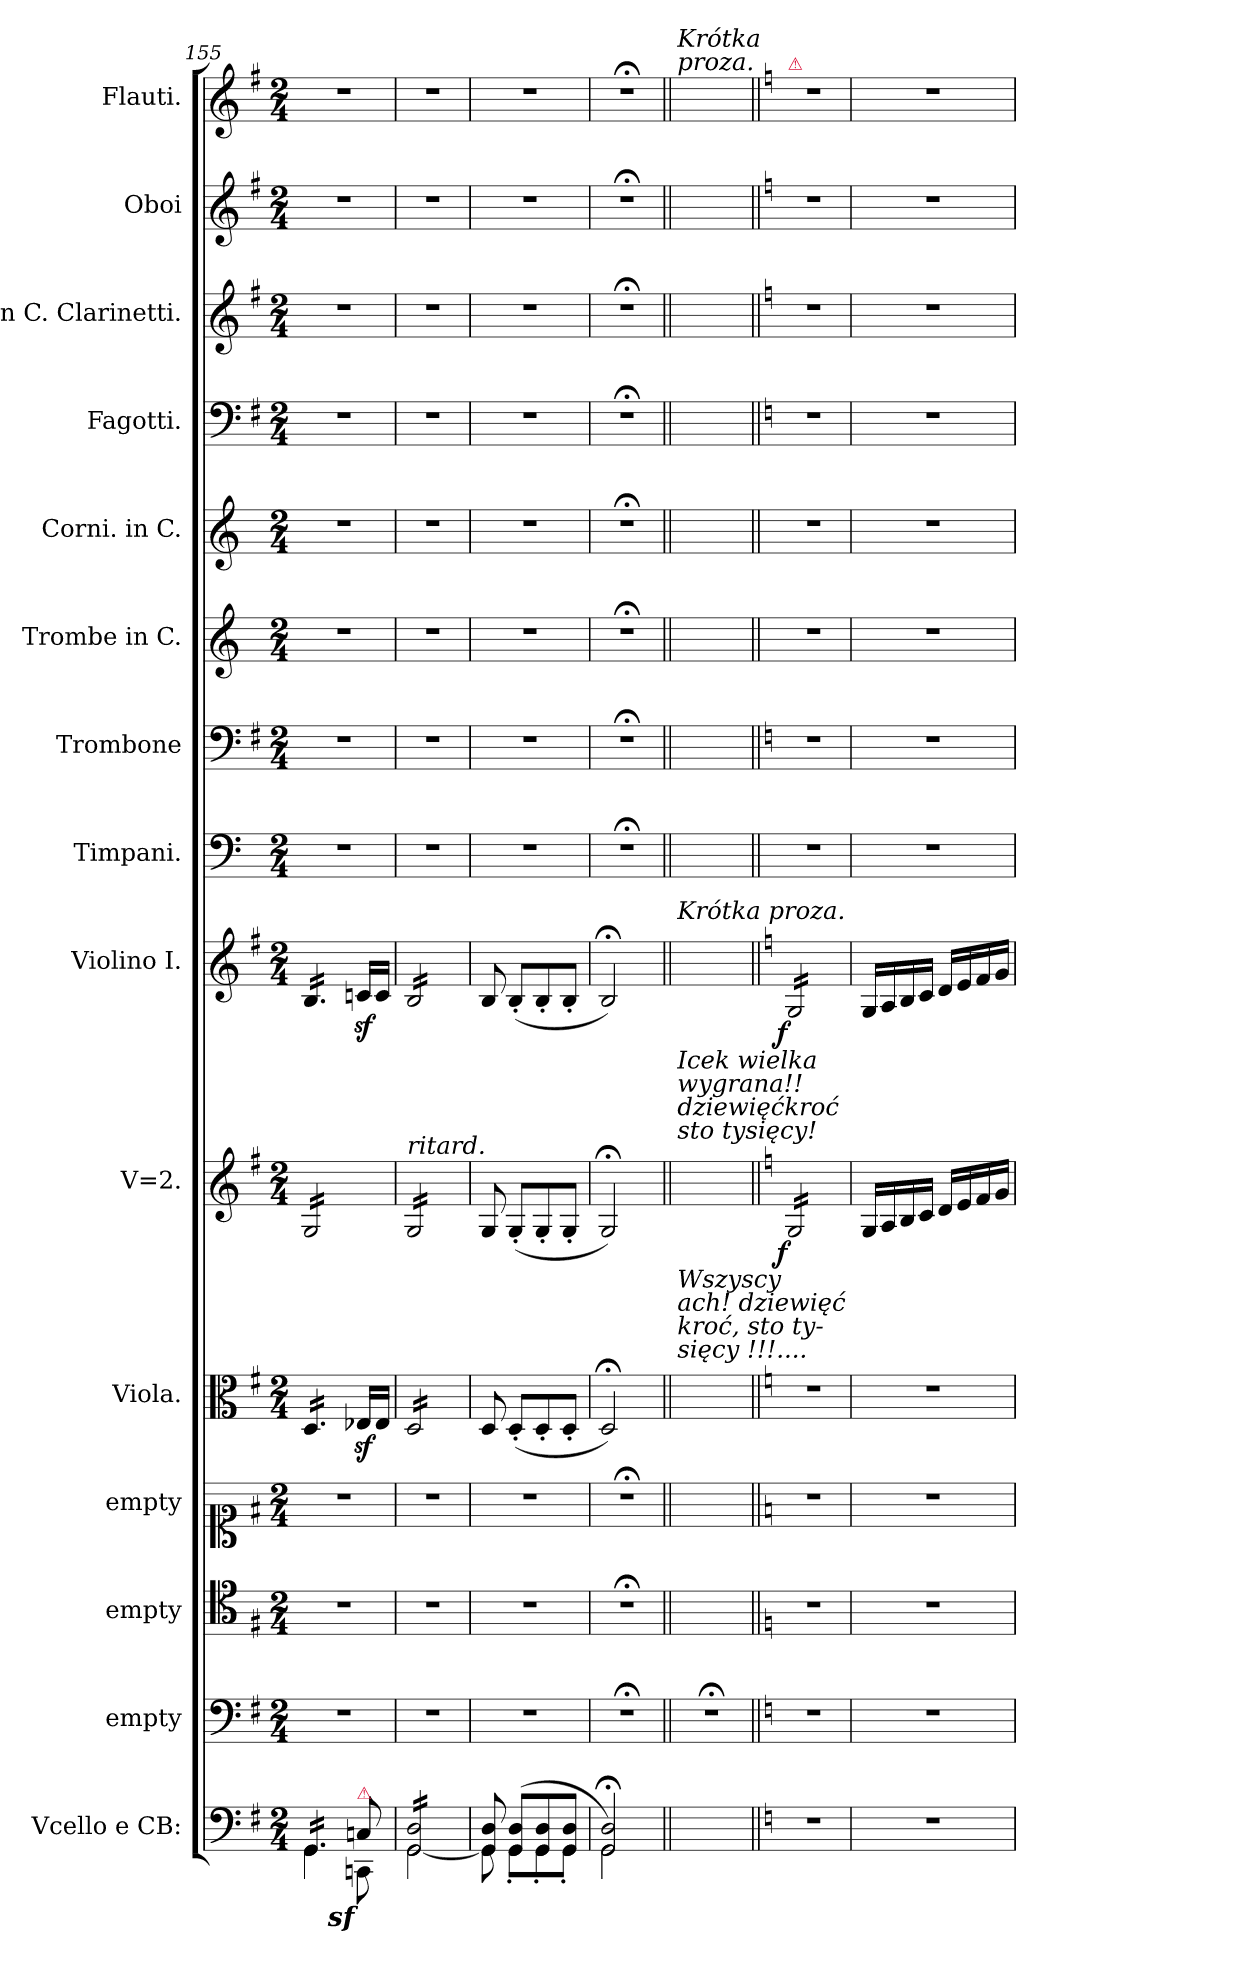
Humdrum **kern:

**kern	**kern	**kern	**kern	**kern	**kern	**dynam	**kern	**dynam	**kern	**kern	**kern	**kern	**kern	**kern	**kern	**kern
*part15	*part14	*part13	*part12	*part11	*part10	*part10	*part9	*part9	*part8	*part7	*part6	*part5	*part4	*part3	*part2	*part1
*staff15	*staff14	*staff13	*staff12	*staff11	*staff10	*staff10	*staff9	*staff9	*staff8	*staff7	*staff6	*staff5	*staff4	*staff3	*staff2	*staff1
*I"Vcello e CB:	*I"empty	*I"empty	*I"empty	*I"Viola.	*I"V=2.	*	*I"Violino I.	*	*I"Timpani.	*I"Trombone	*I"Trombe in C.	*I"Corni. in C.	*I"Fagotti.	*I"in C. Clarinetti.	*I"Oboi	*I"Flauti.
*I'Cb	*	*	*	*I'Vla	*	*	*I'Vln	*	*I'Timp	*I'Trb	*	*	*	*I'Cl	*I'Ob	*I'Fl
*clefF4	*clefF4	*clefC4	*clefC1	*clefC3	*clefG2	*	*clefG2	*	*clefF4	*clefF4	*clefG2	*clefG2	*clefF4	*clefG2	*clefG2	*clefG2
*k[f#]	*k[f#]	*k[f#]	*k[f#]	*k[f#]	*k[f#]	*	*k[f#]	*	*k[]	*k[f#]	*k[]	*k[]	*k[f#]	*k[f#]	*k[f#]	*k[f#]
*M2/4	*M2/4	*M2/4	*M2/4	*M2/4	*M2/4	*	*M2/4	*	*M2/4	*M2/4	*M2/4	*M2/4	*M2/4	*M2/4	*M2/4	*M2/4
=155	=155	=155	=155	=155	=155	=155	=155	=155	=155	=155	=155	=155	=155	=155	=155	=155
*^	*	*	*	*	*	*	*	*	*	*	*	*	*	*	*	*
*tremolo	*	*	*	*	*	*	*	*	*	*	*	*	*	*	*	*	*
*	*	*	*	*	*tremolo	*	*	*	*	*	*	*	*	*	*	*	*
*	*	*	*	*	*	*tremolo	*	*	*	*	*	*	*	*	*	*	*
*	*	*	*	*	*	*	*	*tremolo	*	*	*	*	*	*	*	*	*
(<16GG/LL	4.GG\	2r	2r	2r	16D/LL	16G/LL	.	16B/LL	.	2r	2r	2r	2r	2r	2r	2r	2r
(<16GG/	.	.	.	.	16D/	16G/	.	16B/	.	.	.	.	.	.	.	.	.
(<16GG/	.	.	.	.	16D/	16G/	.	16B/	.	.	.	.	.	.	.	.	.
(<16GG/	.	.	.	.	16D/	16G/	.	16B/	.	.	.	.	.	.	.	.	.
(<16GG/	.	.	.	.	16D/	16G/	.	16B/	.	.	.	.	.	.	.	.	.
16GG/JJ	.	.	.	.	16D/JJ	16G/	.	16B/JJ	.	.	.	.	.	.	.	.	.
*	*	*	*	*	*	*	*	*Xtremolo	*	*	*	*	*	*	*	*	*
*	*	*	*	*	*Xtremolo	*	*	*	*	*	*	*	*	*	*	*	*
*Xtremolo	*	*	*	*	*	*	*	*	*	*	*	*	*	*	*	*	*
!LO:TX:a:color=crimson:t=⚠	!	!	!	!	!	!	!	!	!	!	!	!	!	!	!	!	!
!	!LO:DY:rj	!	!	!	!	!	!	!	!	!	!	!	!	!	!	!	!
8Cn/)	8CCnz>\	.	.	.	16E-Xz/LL	16G/	.	16cnz/LL	.	.	.	.	.	.	.	.	.
.	.	.	.	.	16E-/JJ	16G/JJ	.	16c/JJ	.	.	.	.	.	.	.	.	.
=156	=156	=156	=156	=156	=156	=156	=156	=156	=156	=156	=156	=156	=156	=156	=156	=156	=156
!	!	!	!	!	!	!	!	!LO:TX:a:i:t=ritardand.	!	!	!	!	!	!	!	!	!
!	!	!	!	!	!	!LO:TX:a:i:t=ritard.	!	!	!	!	!	!	!	!	!	!	!
!	!	!	!	!	!LO:TX:b:i:t=ritard.	!	!	!	!	!	!	!	!	!	!	!	!
!LO:TX:a:i:t=ritard.	!	!	!	!	!	!	!	!	!	!	!	!	!	!	!	!	!
*tremolo	*	*	*	*	*	*	*	*	*	*	*	*	*	*	*	*	*
*	*	*	*	*	*tremolo	*	*	*	*	*	*	*	*	*	*	*	*
*	*	*	*	*	*	*	*	*tremolo	*	*	*	*	*	*	*	*	*
16GG/ 16D/LL	[2GG\	2r	2r	2r	16D/LL	16G/LL	.	16B/LL	.	2r	2r	2r	2r	2r	2r	2r	2r
16GG/ 16D/	.	.	.	.	16D/	16G/	.	16B/	.	.	.	.	.	.	.	.	.
16GG/ 16D/	.	.	.	.	16D/	16G/	.	16B/	.	.	.	.	.	.	.	.	.
16GG/ 16D/	.	.	.	.	16D/	16G/	.	16B/	.	.	.	.	.	.	.	.	.
16GG/ 16D/	.	.	.	.	16D/	16G/	.	16B/	.	.	.	.	.	.	.	.	.
16GG/ 16D/	.	.	.	.	16D/	16G/	.	16B/	.	.	.	.	.	.	.	.	.
16GG/ 16D/	.	.	.	.	16D/	16G/	.	16B/	.	.	.	.	.	.	.	.	.
16GG/ 16D/JJ	.	.	.	.	16D/JJ	16G/JJ	.	16B/JJ	.	.	.	.	.	.	.	.	.
*	*	*	*	*	*	*	*	*Xtremolo	*	*	*	*	*	*	*	*	*
*	*	*	*	*	*	*Xtremolo	*	*	*	*	*	*	*	*	*	*	*
*	*	*	*	*	*Xtremolo	*	*	*	*	*	*	*	*	*	*	*	*
*Xtremolo	*	*	*	*	*	*	*	*	*	*	*	*	*	*	*	*	*
=157	=157	=157	=157	=157	=157	=157	=157	=157	=157	=157	=157	=157	=157	=157	=157	=157	=157
8GG/ 8D/	8GG\]	2r	2r	2r	8D/	8G/	.	8B/	.	2r	2r	2r	2r	2r	2r	2r	2r
(8GG/ 8D/L	8GG'\L	.	.	.	(8D'/L	(8G'/L	.	(8B'/L	.	.	.	.	.	.	.	.	.
8GG/ 8D/	8GG'\	.	.	.	8D'/	8G'/	.	8B'/	.	.	.	.	.	.	.	.	.
8GG/ 8D/J	8GG'\J	.	.	.	8D'/J	8G'/J	.	8B'/J	.	.	.	.	.	.	.	.	.
=158	=158	=158	=158	=158	=158	=158	=158	=158	=158	=158	=158	=158	=158	=158	=158	=158	=158
2GG;</ 2D;</	2GG\)	2r;<	2r;<	2r;<	2D;</)	2G;</)	.	2B;</)	.	2r;<	2r;<	2r;<	2r;<	2r;<	2r;<	2r;<	2r;<
=159||	=159||	=159||	=159||	=159||	=159||	=159||	=159||	=159||	=159||	=159||	=159||	=159||	=159||	=159||	=159||	=159||	=159||
!	!	!	!	!	!	!	!	!	!	!	!	!	!	!	!	!	!LO:TX:a:i:t=Krótka\nproza.
!	!	!	!	!	!	!	!	!LO:TX:a:i:t=Krótka proza.	!	!	!	!	!	!	!	!	!
!	!	!	!	!	!	!LO:TX:a:i:t=Icek wielka\nwygrana!!\ndziewięćkroć\nsto tysięcy!	!	!	!	!	!	!	!	!	!	!	!
!	!	!	!	!	!LO:TX:a:i:t=Wszyscy\nach! dziewięć\nkroć, sto ty-\nsięcy !!!....	!	!	!	!	!	!	!	!	!	!	!	!
*v	*v	*	*	*	*	*	*	*	*	*	*	*	*	*	*	*	*
2ryy	2r;<	2ryy	2ryy	2ryy	2ryy	.	2ryy	.	2ryy	2ryy	2ryy	2ryy	2ryy	2ryy	2ryy	2ryy
=160||	=160||	=160||	=160||	=160||	=160||	=160||	=160||	=160||	=160||	=160||	=160||	=160||	=160||	=160||	=160||	=160||
*k[]	*k[]	*k[]	*k[]	*k[]	*k[]	*	*k[]	*	*k[]	*k[]	*k[]	*k[]	*k[]	*k[]	*k[]	*k[]
!	!	!	!	!	!	!	!	!	!	!	!	!	!	!	!	!LO:TX:a:color=crimson:t=⚠
!	!	!	!	!	!	!	!LO:TX:a:B:t=Vivace.	!	!	!	!	!	!	!	!	!
!	!	!	!	!	!	!LO:DY:rj	!	!LO:DY:rj	!	!	!	!	!	!	!	!
*	*	*	*	*	*tremolo	*	*	*	*	*	*	*	*	*	*	*
*	*	*	*	*	*	*	*tremolo	*	*	*	*	*	*	*	*	*
2r	2r	2r	2r	2r	16G/LL	f	16G/LL	f	2r	2r	2r	2r	2r	2r	2r	2r
.	.	.	.	.	16G/	.	16G/	.	.	.	.	.	.	.	.	.
.	.	.	.	.	16G/	.	16G/	.	.	.	.	.	.	.	.	.
.	.	.	.	.	16G/	.	16G/	.	.	.	.	.	.	.	.	.
.	.	.	.	.	16G/	.	16G/	.	.	.	.	.	.	.	.	.
.	.	.	.	.	16G/	.	16G/	.	.	.	.	.	.	.	.	.
.	.	.	.	.	16G/	.	16G/	.	.	.	.	.	.	.	.	.
.	.	.	.	.	16G/JJ	.	16G/JJ	.	.	.	.	.	.	.	.	.
*	*	*	*	*	*	*	*Xtremolo	*	*	*	*	*	*	*	*	*
*	*	*	*	*	*Xtremolo	*	*	*	*	*	*	*	*	*	*	*
=161	=161	=161	=161	=161	=161	=161	=161	=161	=161	=161	=161	=161	=161	=161	=161	=161
2r	2r	2r	2r	2r	16G/LL	.	16G/LL	.	2r	2r	2r	2r	2r	2r	2r	2r
.	.	.	.	.	16A/	.	16A/	.	.	.	.	.	.	.	.	.
.	.	.	.	.	16B/	.	16B/	.	.	.	.	.	.	.	.	.
.	.	.	.	.	16c/JJ	.	16c/JJ	.	.	.	.	.	.	.	.	.
.	.	.	.	.	16d/LL	.	16d/LL	.	.	.	.	.	.	.	.	.
.	.	.	.	.	16e/	.	16e/	.	.	.	.	.	.	.	.	.
.	.	.	.	.	16f/	.	16f/	.	.	.	.	.	.	.	.	.
.	.	.	.	.	16g/JJ	.	16g/JJ	.	.	.	.	.	.	.	.	.
=	=	=	=	=	=	=	=	=	=	=	=	=	=	=	=	=
*-	*-	*-	*-	*-	*-	*-	*-	*-	*-	*-	*-	*-	*-	*-	*-	*-
